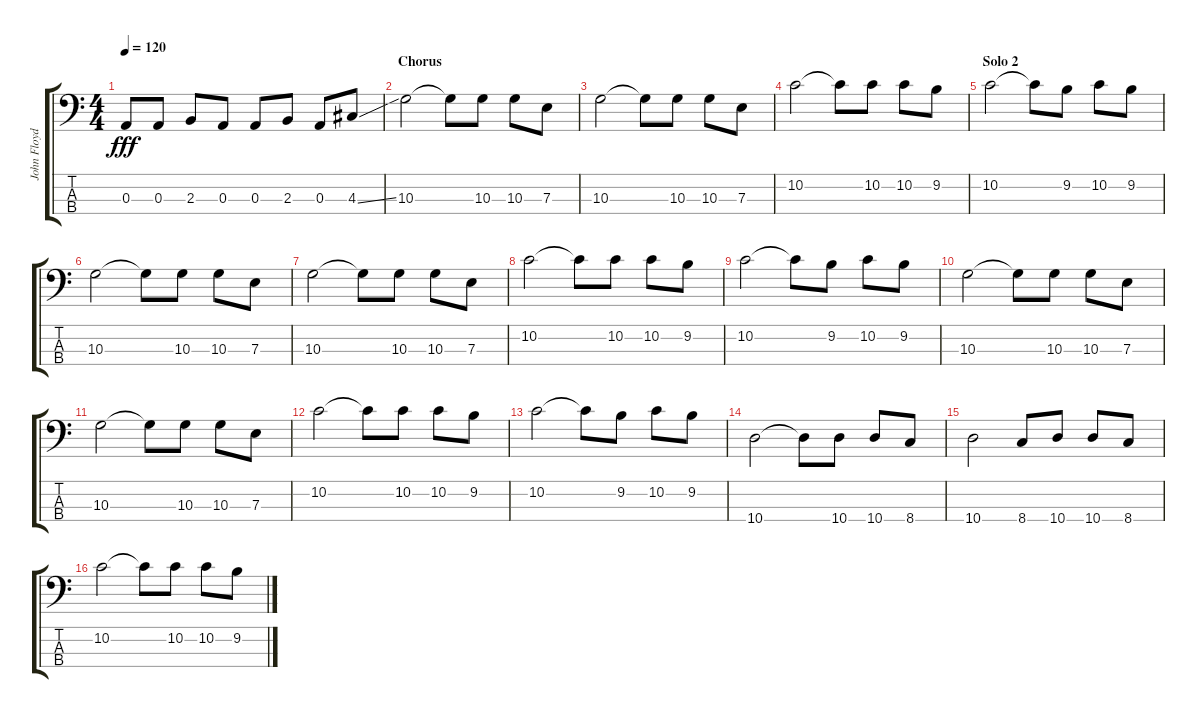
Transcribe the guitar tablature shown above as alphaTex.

\track ("John Floyd" "John Floyd") {instrument acousticguitarsteel}
\staff {score tabs}
\tuning (G2 D2 A1 E1) {hide}
\ts (4 4)
\tempo 120
\clef f4
\ks c
0.3.8{dy fff} 0.3.8 2.3.8 0.3.8 0.3.8 2.3.8 0.3.8 4.3{ss}.8 |
\section ("" "Chorus")
10.3.2 10.3{t}.8 10.3.8 10.3.8 7.3.8 |
10.3.2 10.3{t}.8 10.3.8 10.3.8 7.3.8 |
10.2.2 10.2{t}.8 10.2.8 10.2.8 9.2.8 |
\section ("" "Solo 2")
10.2.2 10.2{t}.8 9.2.8 10.2.8 9.2.8 |
10.3.2 10.3{t}.8 10.3.8 10.3.8 7.3.8 |
10.3.2 10.3{t}.8 10.3.8 10.3.8 7.3.8 |
10.2.2 10.2{t}.8 10.2.8 10.2.8 9.2.8 |
10.2.2 10.2{t}.8 9.2.8 10.2.8 9.2.8 |
10.3.2 10.3{t}.8 10.3.8 10.3.8 7.3.8 |
10.3.2 10.3{t}.8 10.3.8 10.3.8 7.3.8 |
10.2.2 10.2{t}.8 10.2.8 10.2.8 9.2.8 |
10.2.2 10.2{t}.8 9.2.8 10.2.8 9.2.8 |
10.4.2 10.4{t}.8 10.4.8 10.4.8 8.4.8 |
10.4.2 8.4.8 10.4.8 10.4.8 8.4.8 |
10.2.2 10.2{t}.8 10.2.8 10.2.8 9.2.8
